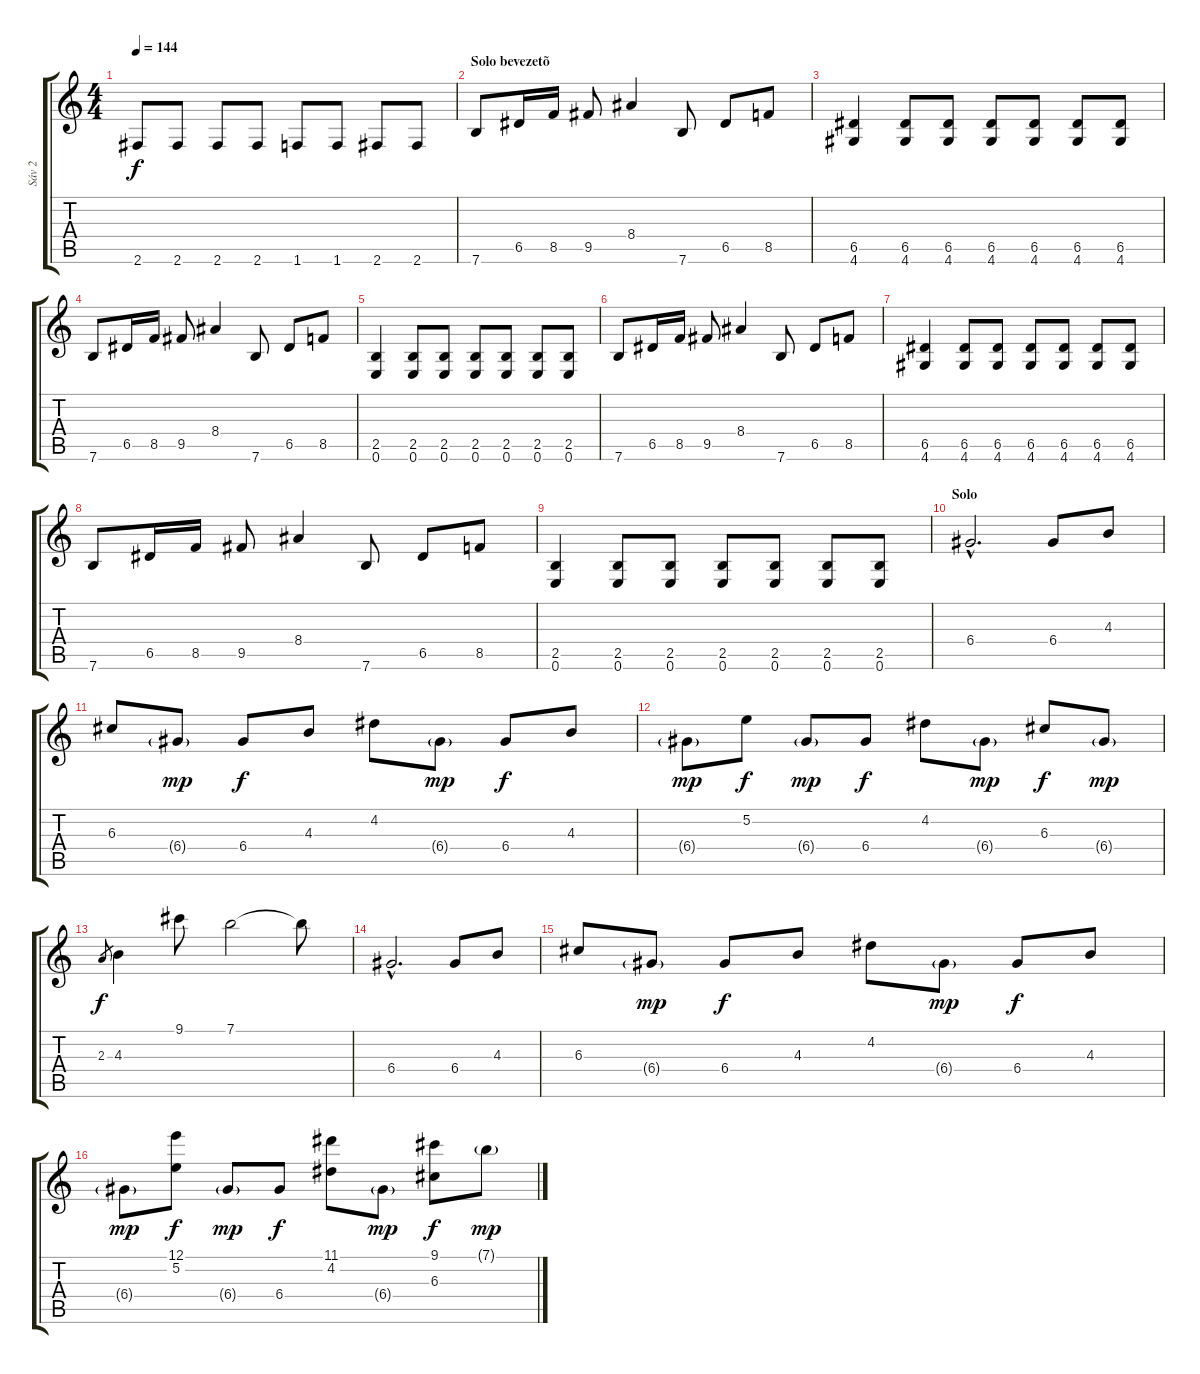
\track ("Sáv 2" "Sáv 2") {instrument distortionguitar}
\staff {score tabs}
\tuning (E4 B3 G3 D3 A2 E2) {hide}
\ts (4 4)
\tempo 144
\clef g2
\ks c
2.6.8{dy f} 2.6.8 2.6.8 2.6.8 1.6.8 1.6.8 2.6.8 2.6.8 |
\section ("" "Solo bevezetõ")
7.6.8 6.5.16 8.5.16 9.5.8 8.4.4 7.6.8 6.5.8 8.5.8 |
(6.5 4.6).4 (6.5 4.6).8 (6.5 4.6).8 (6.5 4.6).8 (6.5 4.6).8 (6.5 4.6).8 (6.5 4.6).8 |
7.6.8 6.5.16 8.5.16 9.5.8 8.4.4 7.6.8 6.5.8 8.5.8 |
(2.5 0.6).4 (2.5 0.6).8 (2.5 0.6).8 (2.5 0.6).8 (2.5 0.6).8 (2.5 0.6).8 (2.5 0.6).8 |
7.6.8 6.5.16 8.5.16 9.5.8 8.4.4 7.6.8 6.5.8 8.5.8 |
(6.5 4.6).4 (6.5 4.6).8 (6.5 4.6).8 (6.5 4.6).8 (6.5 4.6).8 (6.5 4.6).8 (6.5 4.6).8 |
7.6.8 6.5.16 8.5.16 9.5.8 8.4.4 7.6.8 6.5.8 8.5.8 |
(2.5 0.6).4 (2.5 0.6).8 (2.5 0.6).8 (2.5 0.6).8 (2.5 0.6).8 (2.5 0.6).8 (2.5 0.6).8 |
\section ("" "Solo")
6.4{hac}.2{d} 6.4.8 4.3.8 |
6.3.8 6.4{g}.8{dy mp} 6.4.8{dy f} 4.3.8 4.2.8 6.4{g}.8{dy mp} 6.4.8{dy f} 4.3.8 |
6.4{g}.8{dy mp} 5.2.8{dy f} 6.4{g}.8{dy mp} 6.4.8{dy f} 4.2.8 6.4{g}.8{dy mp} 6.3.8{dy f} 6.4{g}.8{dy mp} |
2.3.8{gr dy f} 4.3.4 9.1.8 7.1.2 7.1{t}.8 |
6.4{hac}.2{d} 6.4.8 4.3.8 |
6.3.8 6.4{g}.8{dy mp} 6.4.8{dy f} 4.3.8 4.2.8 6.4{g}.8{dy mp} 6.4.8{dy f} 4.3.8 |
6.4{g}.8{dy mp} (12.1 5.2).8{dy f} 6.4{g}.8{dy mp} 6.4.8{dy f} (11.1 4.2).8 6.4{g}.8{dy mp} (9.1 6.3).8{dy f} 7.1{g}.8{dy mp}
